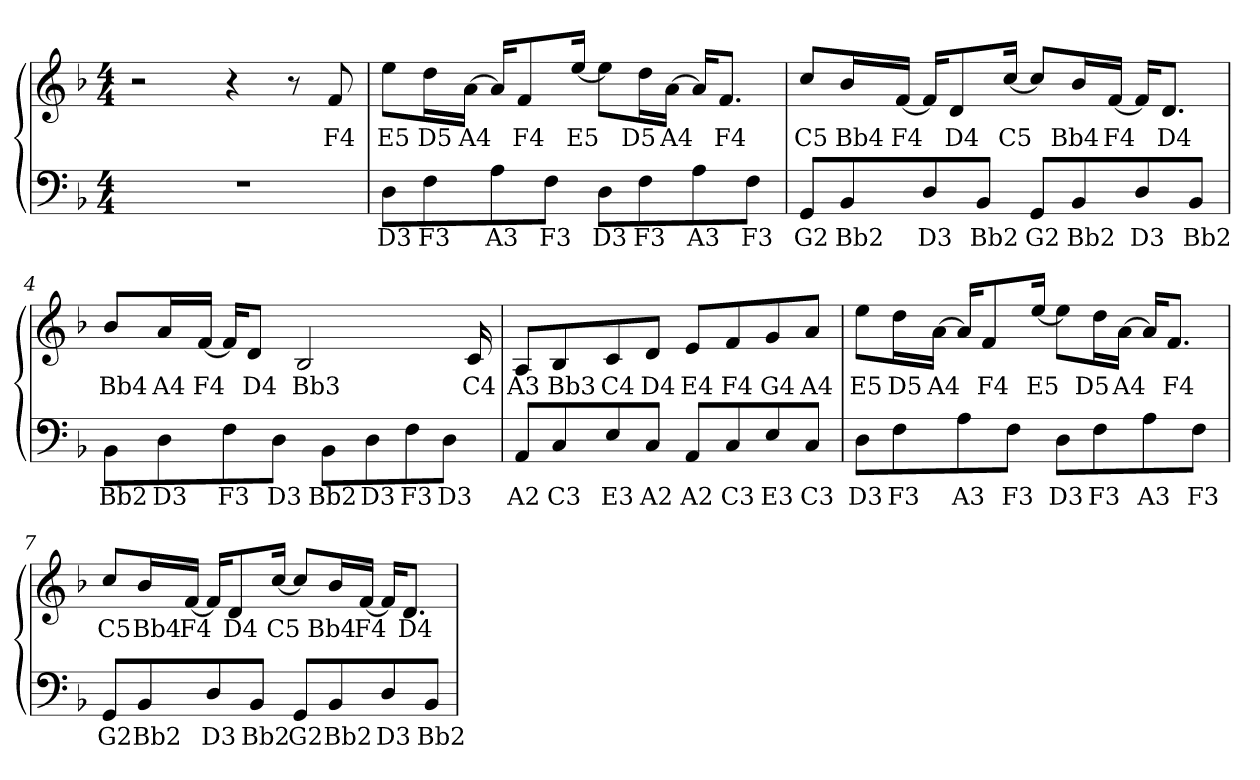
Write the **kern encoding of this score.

**kern	**text	**kern	**text
*part2	*part2	*part1	*part1
*staff2	*staff2	*staff1	*staff1
!!LO:PB:g=z
*clefF4	*	*clefG2	*
*k[b-]	*	*k[b-]	*
*F:	*	*F:	*
*M4/4	*	*M4/4	*
*MM80	*	*MM80	*
=1	=1	=1	=1
1r	.	2r	.
.	.	4r	.
.	.	8r	.
!	!	!	!LO:LY:b:color=#000000
.	.	8fi/	F4
=2	=2	=2	=2
!	!LO:LY:b:color=#000000	!	!
!	!	!	!LO:LY:b:color=#000000
8Di\L	D3	8eei\L	E5
!	!LO:LY:b:color=#000000	!	!
!	!	!	!LO:LY:b:color=#000000
8Fi\	F3	16ddi\L	D5
!	!	!	!LO:LY:b:color=#000000
.	.	[>16ai\JJ	A4
!	!LO:LY:b:color=#000000	!	!
8Ai\	A3	16ai/KL]	.
!	!	!	!LO:LY:b:color=#000000
.	.	8fi/	F4
!	!LO:LY:b:color=#000000	!	!
8Fi\J	F3	.	.
!	!	!	!LO:LY:b:color=#000000
.	.	[<16eei/Jk	E5
!	!LO:LY:b:color=#000000	!	!
8Di\L	D3	8eei\L]	.
!	!LO:LY:b:color=#000000	!	!
!	!	!	!LO:LY:b:color=#000000
8Fi\	F3	16ddi\L	D5
!	!	!	!LO:LY:b:color=#000000
.	.	[>16ai\JJ	A4
!	!LO:LY:b:color=#000000	!	!
8Ai\	A3	16ai/KL]	.
!	!	!	!LO:LY:b:color=#000000
.	.	8.fi/J	F4
!	!LO:LY:b:color=#000000	!	!
8Fi\J	F3	.	.
=3	=3	=3	=3
!	!LO:LY:b:color=#000000	!	!
!	!	!	!LO:LY:b:color=#000000
8GGi/L	G2	8cci/L	C5
!	!LO:LY:b:color=#000000	!	!
!	!	!	!LO:LY:b:color=#000000
8BB-i/	Bb2	16b-i/L	Bb4
!	!	!	!LO:LY:b:color=#000000
.	.	[<16fi/JJ	F4
!	!LO:LY:b:color=#000000	!	!
8Di/	D3	16fi/KL]	.
!	!	!	!LO:LY:b:color=#000000
.	.	8di/	D4
!	!LO:LY:b:color=#000000	!	!
8BB-i/J	Bb2	.	.
!	!	!	!LO:LY:b:color=#000000
.	.	[<16cci/Jk	C5
!	!LO:LY:b:color=#000000	!	!
8GGi/L	G2	8cci/L]	.
!	!LO:LY:b:color=#000000	!	!
!	!	!	!LO:LY:b:color=#000000
8BB-i/	Bb2	16b-i/L	Bb4
!	!	!	!LO:LY:b:color=#000000
.	.	[<16fi/JJ	F4
!	!LO:LY:b:color=#000000	!	!
8Di/	D3	16fi/KL]	.
!	!	!	!LO:LY:b:color=#000000
.	.	8.di/J	D4
!	!LO:LY:b:color=#000000	!	!
8BB-i/J	Bb2	.	.
!!LO:LB:g=z
=4	=4	=4	=4
!	!LO:LY:b:color=#000000	!	!
!	!	!	!LO:LY:b:color=#000000
8BB-i\L	Bb2	8b-i/L	Bb4
!	!LO:LY:b:color=#000000	!	!
!	!	!	!LO:LY:b:color=#000000
8Di\	D3	16ai/L	A4
!	!	!	!LO:LY:b:color=#000000
.	.	[<16fi/JJ	F4
!	!LO:LY:b:color=#000000	!	!
8Fi\	F3	16fi/KL]	.
!	!	!	!LO:LY:b:color=#000000
.	.	8di/J	D4
!	!LO:LY:b:color=#000000	!	!
8Di\J	D3	.	.
!	!	!	!LO:LY:b:color=#000000
.	.	2B-i/	Bb3
!	!LO:LY:b:color=#000000	!	!
8BB-i\L	Bb2	.	.
!	!LO:LY:b:color=#000000	!	!
8Di\	D3	.	.
!	!LO:LY:b:color=#000000	!	!
8Fi\	F3	.	.
!	!LO:LY:b:color=#000000	!	!
8Di\J	D3	.	.
!	!	!	!LO:LY:b:color=#000000
.	.	16ci/	C4
=5	=5	=5	=5
!	!LO:LY:b:color=#000000	!	!
!	!	!	!LO:LY:b:color=#000000
8AAi/L	A2	8Ai/L	A3
!	!LO:LY:b:color=#000000	!	!
!	!	!	!LO:LY:b:color=#000000
8Ci/	C3	8B-i/	Bb3
!	!LO:LY:b:color=#000000	!	!
!	!	!	!LO:LY:b:color=#000000
8Ei/	E3	8ci/	C4
!	!LO:LY:b:color=#000000	!	!
!	!	!	!LO:LY:b:color=#000000
8Ci/J	A2	8di/J	D4
!	!LO:LY:b:color=#000000	!	!
!	!	!	!LO:LY:b:color=#000000
8AAi/L	A2	8ei/L	E4
!	!LO:LY:b:color=#000000	!	!
!	!	!	!LO:LY:b:color=#000000
8Ci/	C3	8fi/	F4
!	!LO:LY:b:color=#000000	!	!
!	!	!	!LO:LY:b:color=#000000
8Ei/	E3	8gi/	G4
!	!LO:LY:b:color=#000000	!	!
!	!	!	!LO:LY:b:color=#000000
8Ci/J	C3	8ai/J	A4
=6	=6	=6	=6
!	!LO:LY:b:color=#000000	!	!
!	!	!	!LO:LY:b:color=#000000
8Di\L	D3	8eei\L	E5
!	!LO:LY:b:color=#000000	!	!
!	!	!	!LO:LY:b:color=#000000
8Fi\	F3	16ddi\L	D5
!	!	!	!LO:LY:b:color=#000000
.	.	[>16ai\JJ	A4
!	!LO:LY:b:color=#000000	!	!
8Ai\	A3	16ai/KL]	.
!	!	!	!LO:LY:b:color=#000000
.	.	8fi/	F4
!	!LO:LY:b:color=#000000	!	!
8Fi\J	F3	.	.
!	!	!	!LO:LY:b:color=#000000
.	.	[<16eei/Jk	E5
!	!LO:LY:b:color=#000000	!	!
8Di\L	D3	8eei\L]	.
!	!LO:LY:b:color=#000000	!	!
!	!	!	!LO:LY:b:color=#000000
8Fi\	F3	16ddi\L	D5
!	!	!	!LO:LY:b:color=#000000
.	.	[>16ai\JJ	A4
!	!LO:LY:b:color=#000000	!	!
8Ai\	A3	16ai/KL]	.
!	!	!	!LO:LY:b:color=#000000
.	.	8.fi/J	F4
!	!LO:LY:b:color=#000000	!	!
8Fi\J	F3	.	.
!!LO:LB:g=z
=7	=7	=7	=7
!	!LO:LY:b:color=#000000	!	!
!	!	!	!LO:LY:b:color=#000000
8GGi/L	G2	8cci/L	C5
!	!LO:LY:b:color=#000000	!	!
!	!	!	!LO:LY:b:color=#000000
8BB-i/	Bb2	16b-i/L	Bb4
!	!	!	!LO:LY:b:color=#000000
.	.	[<16fi/JJ	F4
!	!LO:LY:b:color=#000000	!	!
8Di/	D3	16fi/KL]	.
!	!	!	!LO:LY:b:color=#000000
.	.	8di/	D4
!	!LO:LY:b:color=#000000	!	!
8BB-i/J	Bb2	.	.
!	!	!	!LO:LY:b:color=#000000
.	.	[<16cci/Jk	C5
!	!LO:LY:b:color=#000000	!	!
8GGi/L	G2	8cci/L]	.
!	!LO:LY:b:color=#000000	!	!
!	!	!	!LO:LY:b:color=#000000
8BB-i/	Bb2	16b-i/L	Bb4
!	!	!	!LO:LY:b:color=#000000
.	.	[<16fi/JJ	F4
!	!LO:LY:b:color=#000000	!	!
8Di/	D3	16fi/KL]	.
!	!	!	!LO:LY:b:color=#000000
.	.	8.di/J	D4
!	!LO:LY:b:color=#000000	!	!
8BB-i/J	Bb2	.	.
=	=	=	=
*-	*-	*-	*-
